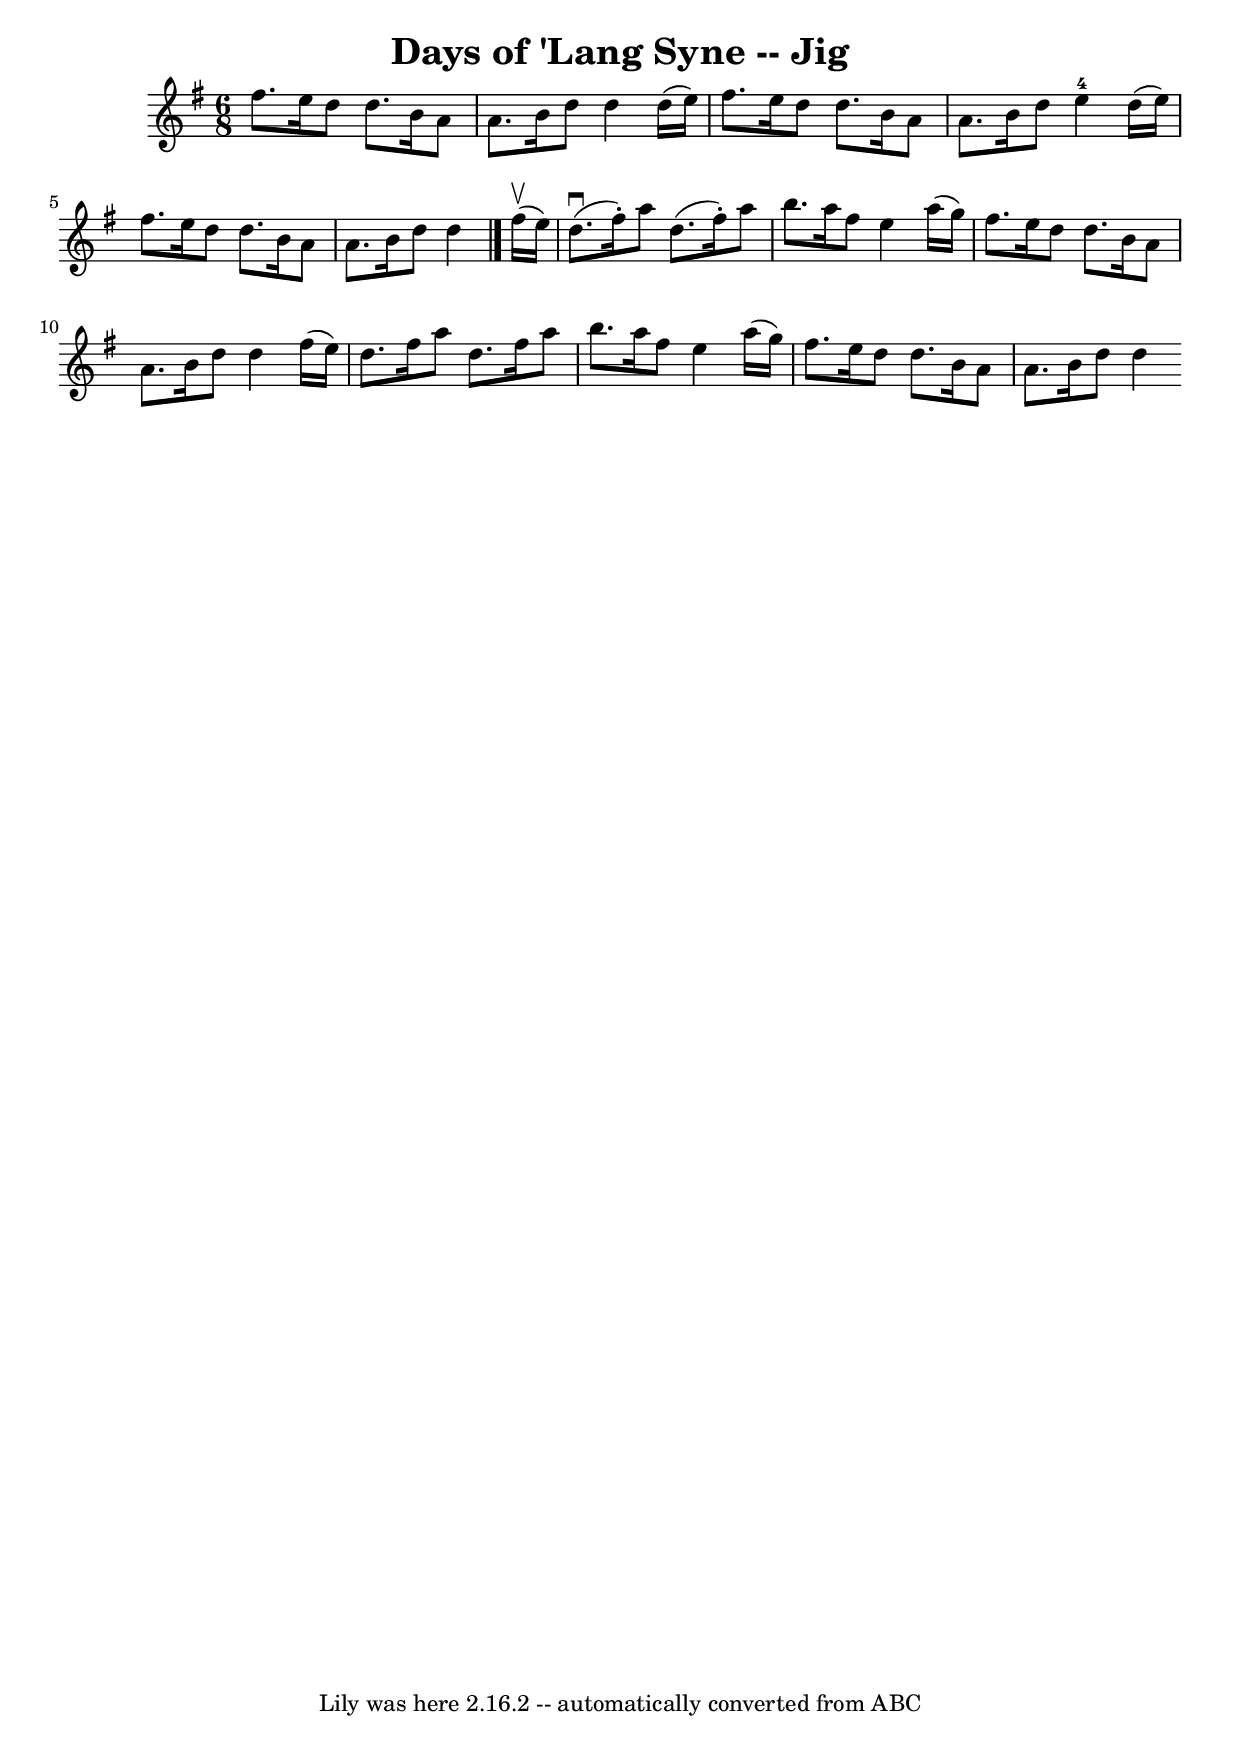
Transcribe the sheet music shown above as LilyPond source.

\version "2.16.2"
\include "Mammoth.ily"
\header {
  %% book = "Ryan's Mammoth Collection"
 crossRefNumber = "1"
 footnotes = ""
  origin = "SCOTCH"
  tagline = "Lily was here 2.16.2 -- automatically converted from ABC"
  title = "Days of 'Lang Syne -- Jig"

}
voicedefault =  {


  \time 6/8 
  \key d \mixolydian
 fs''8. e''16 d''8 d''8. b'16 a'8   |
 a'8. b'16 d''8 d''4 d''16 (e''16) |
 fs''8. e''16 d''8 d''8. b'16 a'8   |
 a'8. b'16 d''8 e''4-4 d''16 (e''16)  |
 fs''8. e''16 d''8 d''8. b'16 a'8   |
 a'8. b'16 d''8 d''4  \bar "|." fs''16^\upbow(e''16)  |
 d''8.^\downbow(fs''16-.) a''8 d''8. (fs''16-.) a''8   |
 b''8. a''16 fs''8 e''4 a''16 (g''16)  |
 fs''8. e''16 d''8 d''8. b'16 a'8   |
 a'8. b'16 d''8 d''4 fs''16 (e''16)  |
 d''8. fs''16 a''8 d''8. fs''16 a''8  |
 b''8. a''16 fs''8 e''4 a''16 (g''16)  |
 fs''8. e''16 d''8 d''8. b'16 a'8   |
 a'8. b'16 d''8 d''4     \bar "| |"   

}

\score{
  <<

    \context Staff="default"
    {
      \voicedefault 
      
    }

  >>
  \layout {
    
  }
  \midi {
  }

}
